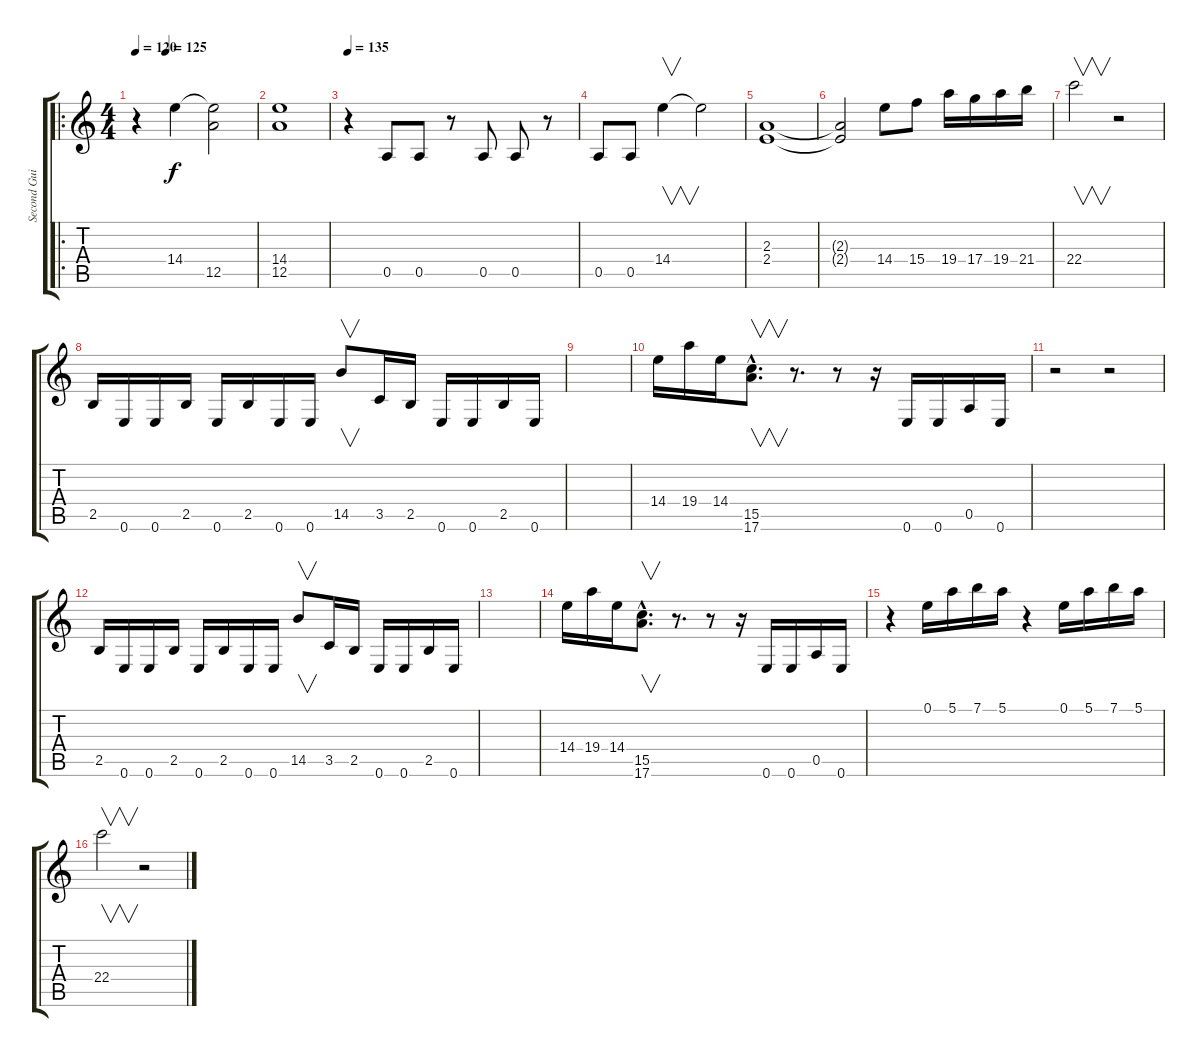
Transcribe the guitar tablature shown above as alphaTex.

\track ("Second Guitar" "Second Gui") {instrument overdrivenguitar}
\staff {score tabs}
\tuning (E4 B3 G3 D3 A2 E2) {hide}
\ro
\ts (4 4)
\tempo 120
\tempo 115
\tempo (125 0.25)
\tempo 120
\clef g2
\ks c
r.4{dy f instrument overdrivenguitar} 14.4.4 (14.4{t} 12.5).2 |
(14.4 12.5).1 |
\tempo 135
r.4 0.5.8 0.5.8 r.8 0.5.8 0.5.8 r.8 |
0.5.8 0.5.8 14.4.4{v} 14.4{t}.2 |
(2.3 2.4).1 |
(2.3{t} 2.4{t}).2 14.4.8 15.4.8 19.4.16 17.4.16 19.4.16 21.4.16 |
22.4.2{v} r.2 |
2.5.16 0.6.16 0.6.16 2.5.16 0.6.16 2.5.16 0.6.16 0.6.16 14.5.8{v} 3.5.16 2.5.16 0.6.16 0.6.16 2.5.16 0.6.16 |
|
14.4.16 19.4.16 14.4.16 (15.5{hac} 17.6{hac}).8{v d} r.8{d} r.8 r.16 0.6.16 0.6.16 0.5.16 0.6.16 |
r.2 r.2 |
2.5.16 0.6.16 0.6.16 2.5.16 0.6.16 2.5.16 0.6.16 0.6.16 14.5.8{v} 3.5.16 2.5.16 0.6.16 0.6.16 2.5.16 0.6.16 |
|
14.4.16 19.4.16 14.4.16 (15.5{hac} 17.6{hac}).8{v d} r.8{d} r.8 r.16 0.6.16 0.6.16 0.5.16 0.6.16 |
r.4 0.1.16 5.1.16 7.1.16 5.1.16 r.4 0.1.16 5.1.16 7.1.16 5.1.16 |
22.4.2{v} r.2
